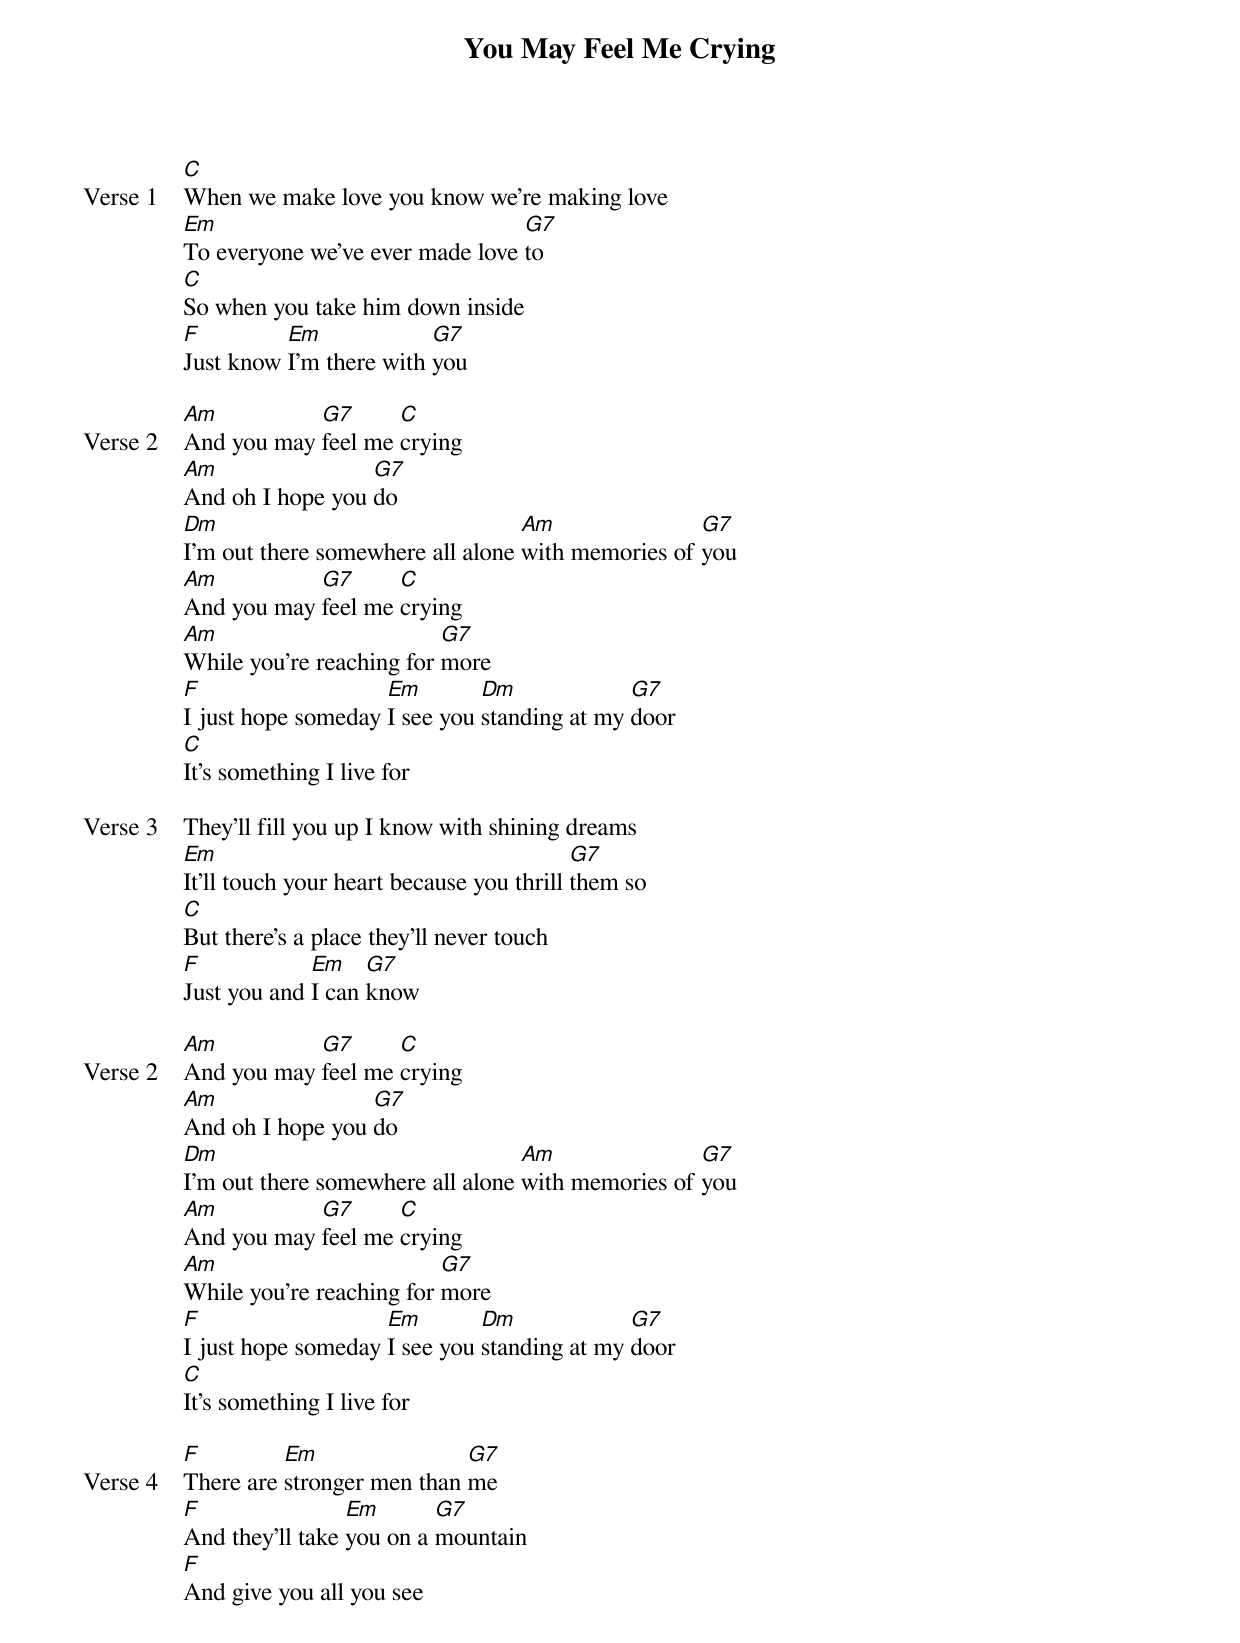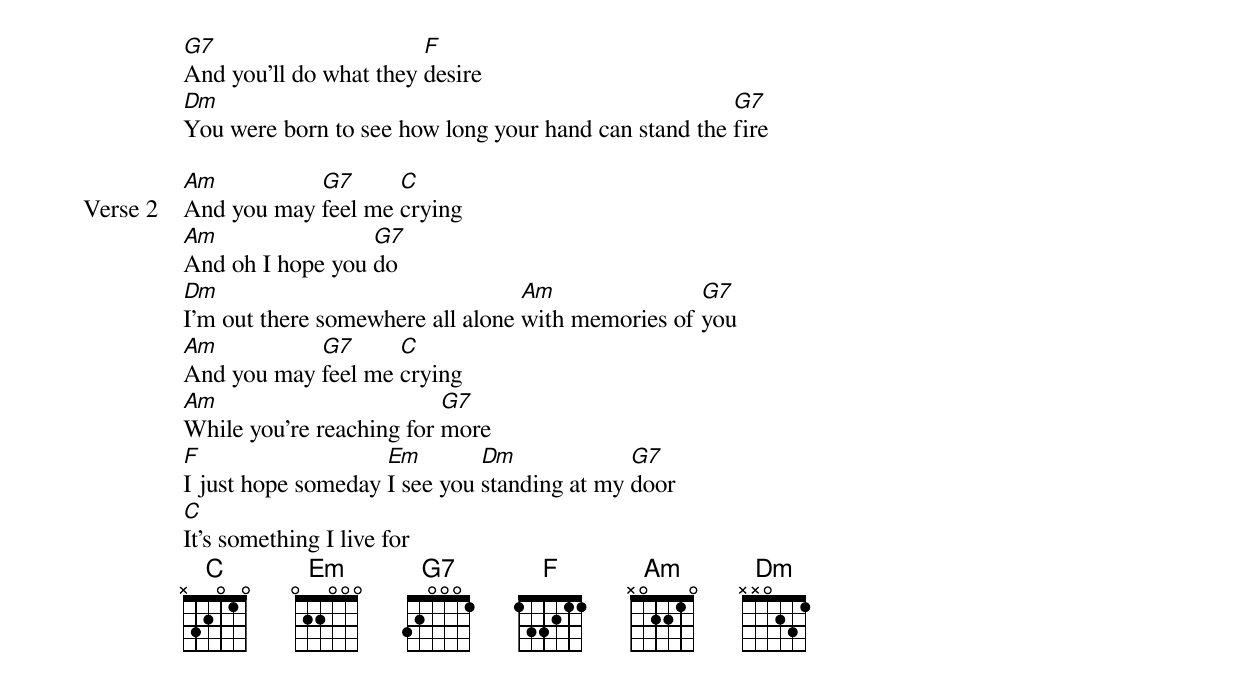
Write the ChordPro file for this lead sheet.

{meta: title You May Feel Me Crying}
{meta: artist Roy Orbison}
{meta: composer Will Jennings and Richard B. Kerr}
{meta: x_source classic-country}
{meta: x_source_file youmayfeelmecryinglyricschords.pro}
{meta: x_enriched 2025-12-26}

{start_of_verse: Verse 1}
[C]When we make love you know we're making love
[Em]To everyone we've ever made love [G7]to
[C]So when you take him down inside
[F]Just know [Em]I'm there with [G7]you
{end_of_verse}

{start_of_verse: Verse 2}
[Am]And you may [G7]feel me [C]crying
[Am]And oh I hope you [G7]do
[Dm]I'm out there somewhere all alone [Am]with memories of [G7]you
[Am]And you may [G7]feel me [C]crying
[Am]While you're reaching for [G7]more
[F]I just hope someday [Em]I see you [Dm]standing at my [G7]door
[C]It's something I live for
{end_of_verse}

{start_of_verse: Verse 3}
They'll fill you up I know with shining dreams
[Em]It'll touch your heart because you thrill [G7]them so
[C]But there's a place they'll never touch
[F]Just you and [Em]I can [G7]know
{end_of_verse}

{start_of_verse: Verse 2}
[Am]And you may [G7]feel me [C]crying
[Am]And oh I hope you [G7]do
[Dm]I'm out there somewhere all alone [Am]with memories of [G7]you
[Am]And you may [G7]feel me [C]crying
[Am]While you're reaching for [G7]more
[F]I just hope someday [Em]I see you [Dm]standing at my [G7]door
[C]It's something I live for
{end_of_verse}

{start_of_verse: Verse 4}
[F]There are [Em]stronger men than [G7]me
[F]And they'll take [Em]you on a [G7]mountain
[F]And give you all you see
[G7]And you'll do what they [F]desire
[Dm]You were born to see how long your hand can stand the [G7]fire
{end_of_verse}

{start_of_verse: Verse 2}
[Am]And you may [G7]feel me [C]crying
[Am]And oh I hope you [G7]do
[Dm]I'm out there somewhere all alone [Am]with memories of [G7]you
[Am]And you may [G7]feel me [C]crying
[Am]While you're reaching for [G7]more
[F]I just hope someday [Em]I see you [Dm]standing at my [G7]door
[C]It's something I live for
{end_of_verse}
